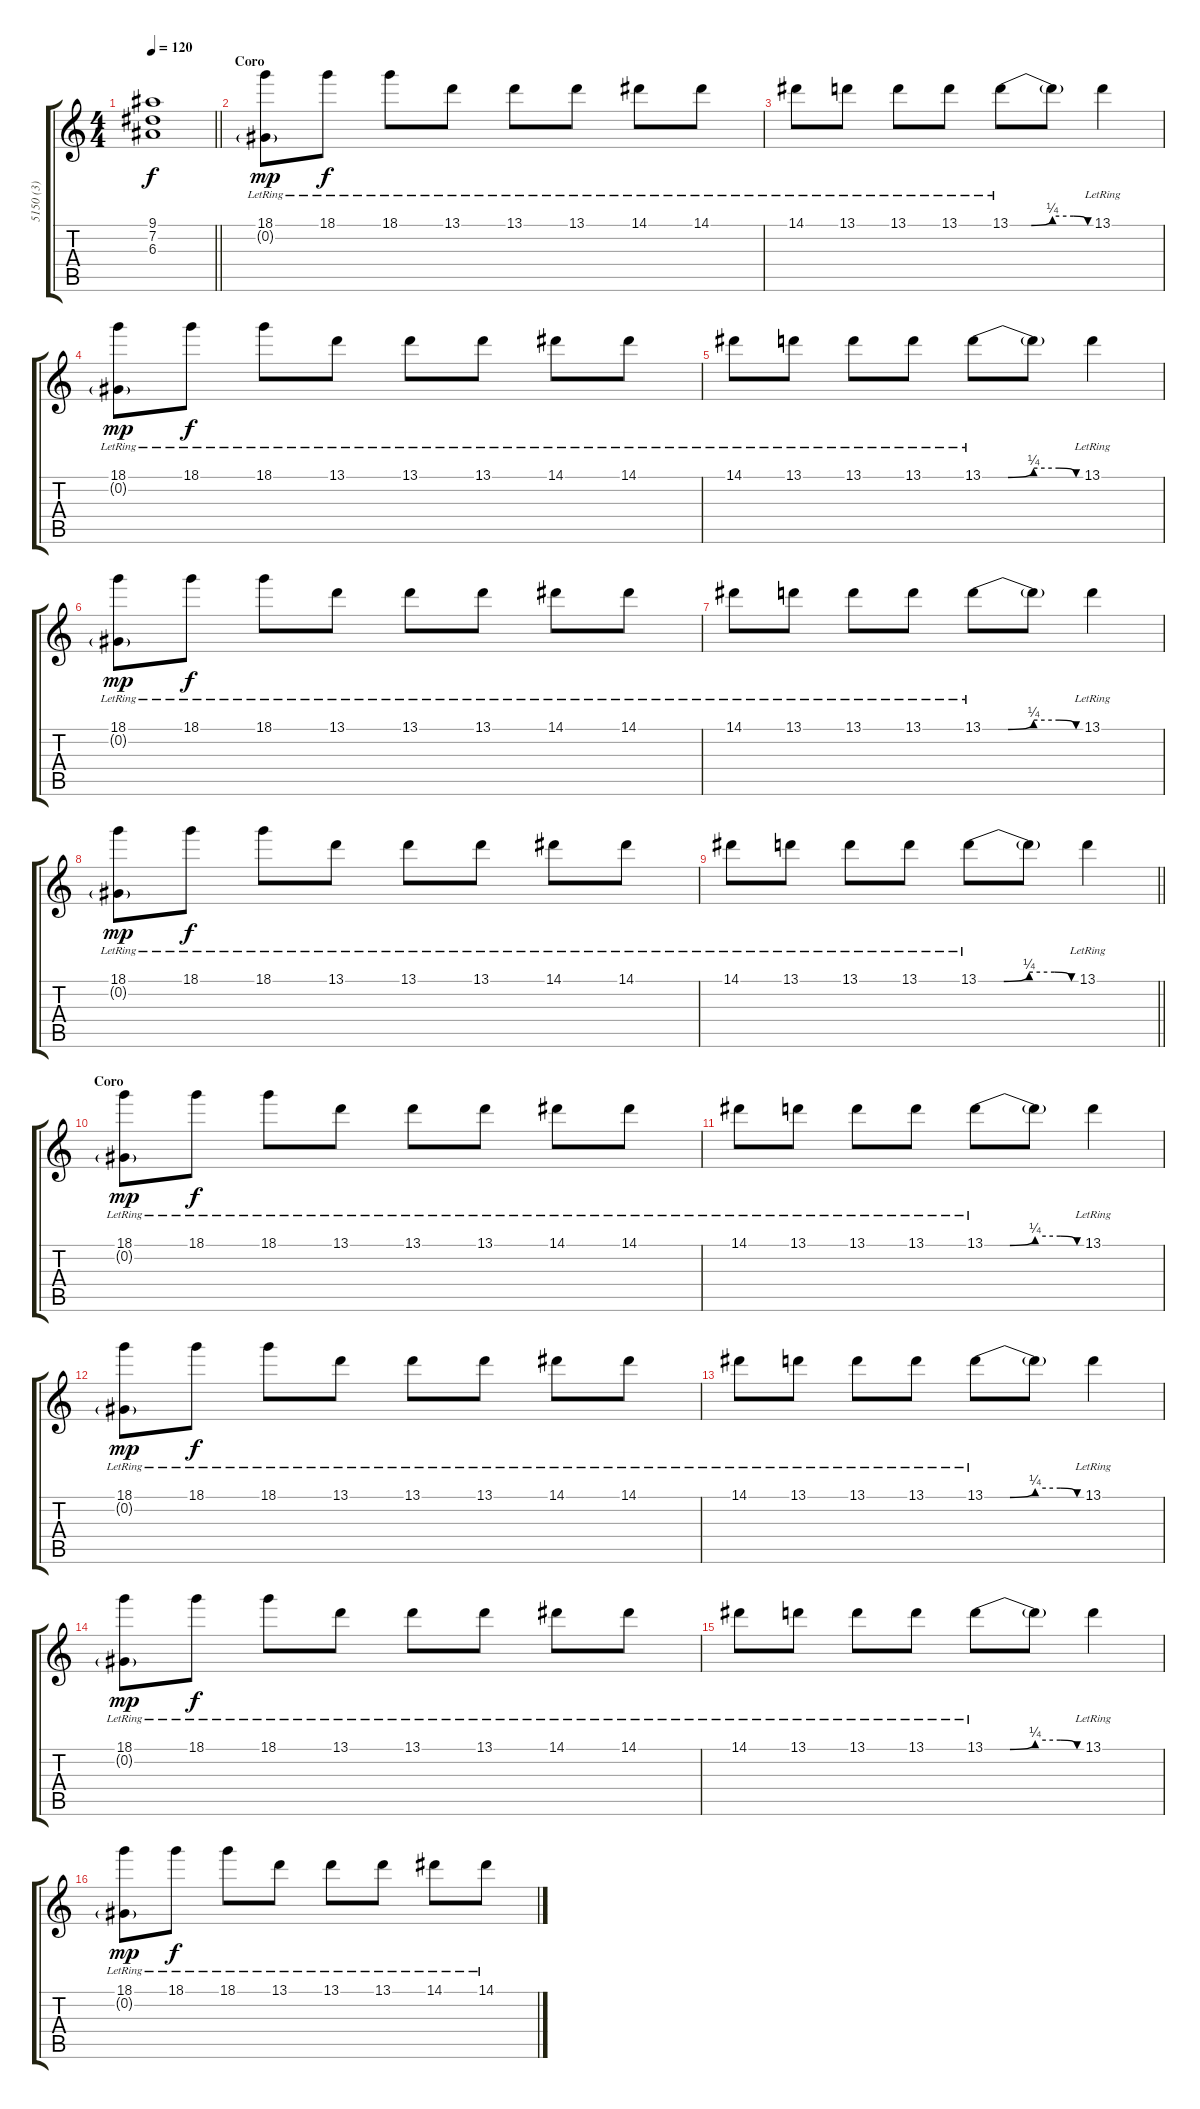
\track ("5150 (3)" "5150 (3)") {instrument electricguitarjazz}
\staff {score tabs}
\tuning (Db4 Ab3 E3 B2 Gb2 B1) {hide}
\ts (4 4)
\tempo 120
\clef g2
\barLineRight lightlight
\ks c
(9.1{t} 7.2{t} 6.3{t}).1{dy f} |
\section ("" "Coro")
(18.1{lr} 0.2{g lr}).8{dy mp volume 10 instrument overdrivenguitar} 18.1{lr}.8{dy f} 18.1{lr}.8 13.1{lr}.8 13.1{lr}.8 13.1{lr}.8 14.1{lr}.8 14.1{lr}.8 |
14.1{lr}.8 13.1{lr}.8 13.1{lr}.8 13.1{lr}.8 13.1{be (custom 0 0 15 0 30 1 45 1 55 0 60 0) lr}.8 13.1{t}.8 13.1{lr}.4 |
(18.1{lr} 0.2{g lr}).8{dy mp} 18.1{lr}.8{dy f} 18.1{lr}.8 13.1{lr}.8 13.1{lr}.8 13.1{lr}.8 14.1{lr}.8 14.1{lr}.8 |
14.1{lr}.8 13.1{lr}.8 13.1{lr}.8 13.1{lr}.8 13.1{be (custom 0 0 15 0 30 1 45 1 55 0 60 0) lr}.8 13.1{t}.8 13.1{lr}.4 |
(18.1{lr} 0.2{g lr}).8{dy mp} 18.1{lr}.8{dy f} 18.1{lr}.8 13.1{lr}.8 13.1{lr}.8 13.1{lr}.8 14.1{lr}.8 14.1{lr}.8 |
14.1{lr}.8 13.1{lr}.8 13.1{lr}.8 13.1{lr}.8 13.1{be (custom 0 0 15 0 30 1 45 1 55 0 60 0) lr}.8 13.1{t}.8 13.1{lr}.4 |
(18.1{lr} 0.2{g lr}).8{dy mp} 18.1{lr}.8{dy f} 18.1{lr}.8 13.1{lr}.8 13.1{lr}.8 13.1{lr}.8 14.1{lr}.8 14.1{lr}.8 |
\barLineRight lightlight
14.1{lr}.8 13.1{lr}.8 13.1{lr}.8 13.1{lr}.8 13.1{be (custom 0 0 15 0 30 1 45 1 55 0 60 0) lr}.8 13.1{t}.8 13.1{lr}.4 |
\section ("" "Coro")
(18.1{lr} 0.2{g lr}).8{dy mp} 18.1{lr}.8{dy f} 18.1{lr}.8 13.1{lr}.8 13.1{lr}.8 13.1{lr}.8 14.1{lr}.8 14.1{lr}.8 |
14.1{lr}.8 13.1{lr}.8 13.1{lr}.8 13.1{lr}.8 13.1{be (custom 0 0 15 0 30 1 45 1 55 0 60 0) lr}.8 13.1{t}.8 13.1{lr}.4 |
(18.1{lr} 0.2{g lr}).8{dy mp} 18.1{lr}.8{dy f} 18.1{lr}.8 13.1{lr}.8 13.1{lr}.8 13.1{lr}.8 14.1{lr}.8 14.1{lr}.8 |
14.1{lr}.8 13.1{lr}.8 13.1{lr}.8 13.1{lr}.8 13.1{be (custom 0 0 15 0 30 1 45 1 55 0 60 0) lr}.8 13.1{t}.8 13.1{lr}.4 |
(18.1{lr} 0.2{g lr}).8{dy mp} 18.1{lr}.8{dy f} 18.1{lr}.8 13.1{lr}.8 13.1{lr}.8 13.1{lr}.8 14.1{lr}.8 14.1{lr}.8 |
14.1{lr}.8 13.1{lr}.8 13.1{lr}.8 13.1{lr}.8 13.1{be (custom 0 0 15 0 30 1 45 1 55 0 60 0) lr}.8 13.1{t}.8 13.1{lr}.4 |
(18.1{lr} 0.2{g lr}).8{dy mp} 18.1{lr}.8{dy f} 18.1{lr}.8 13.1{lr}.8 13.1{lr}.8 13.1{lr}.8 14.1{lr}.8 14.1{lr}.8
